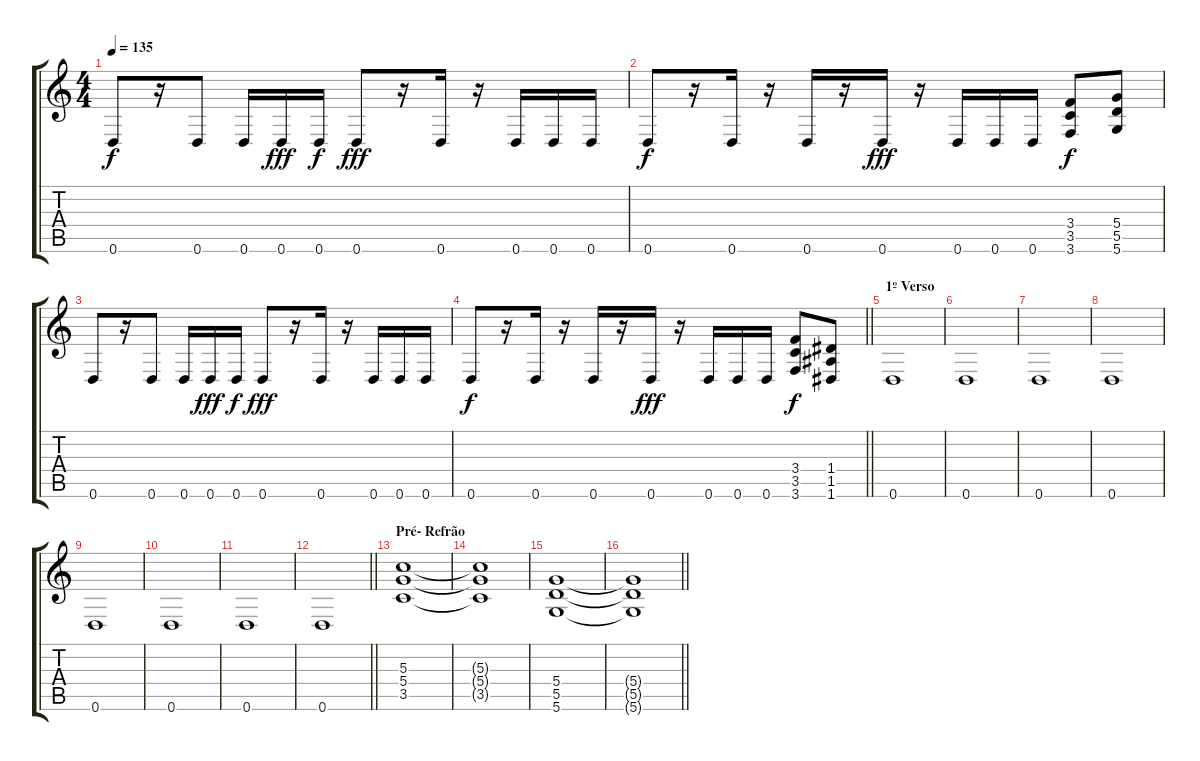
\track "" {instrument distortionguitar}
\staff {score tabs}
\tuning (E4 B3 G3 D3 A2 D2) {hide}
\ts (4 4)
\tempo 135
\clef g2
\ks c
0.6.8{dy f} r.16 0.6.8 0.6.16 0.6.16{dy fff} 0.6.16{dy f} 0.6.8{dy fff} r.16 0.6.16 r.16 0.6.16 0.6.16 0.6.16 |
0.6.8{dy f} r.16 0.6.16 r.16 0.6.16 r.16 0.6.16{dy fff} r.16 0.6.16 0.6.16 0.6.16 (3.4 3.5 3.6).8{dy f} (5.4 5.5 5.6).8 |
0.6.8 r.16 0.6.8 0.6.16 0.6.16{dy fff} 0.6.16{dy f} 0.6.8{dy fff} r.16 0.6.16 r.16 0.6.16 0.6.16 0.6.16 |
\barLineRight lightlight
0.6.8{dy f} r.16 0.6.16 r.16 0.6.16 r.16 0.6.16{dy fff} r.16 0.6.16 0.6.16 0.6.16 (3.4 3.5 3.6).8{dy f} (1.4 1.5 1.6).8 |
\section ("" "1º Verso")
0.6.1 |
0.6.1 |
0.6.1 |
0.6.1 |
0.6.1 |
0.6.1 |
0.6.1 |
\barLineRight lightlight
0.6.1 |
\section ("" "Pré- Refrão")
(5.3 5.4 3.5).1 |
(5.3{t} 5.4{t} 3.5{t}).1 |
(5.4 5.5 5.6).1 |
\barLineRight lightlight
(5.4{t} 5.5{t} 5.6{t}).1
